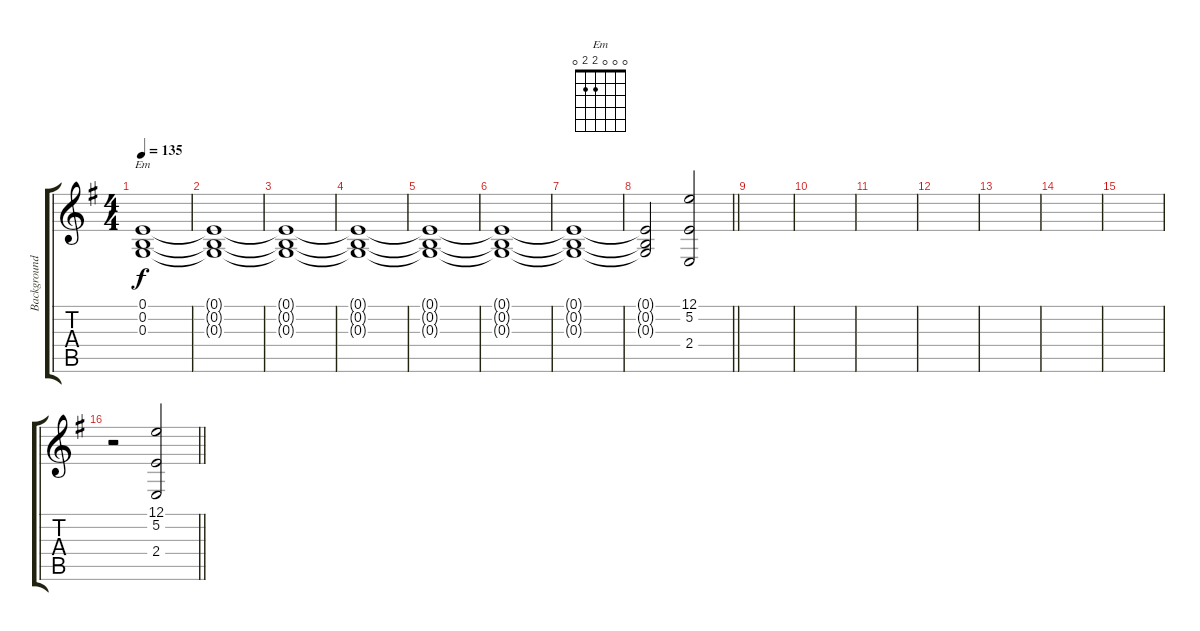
\track ("Background" "Background") {instrument pad2warm}
\staff {score tabs}
\tuning (E4 B3 G3 D3 A2 E2) {hide}
\chord ("Em" 0 0 0 2 2 0)
\ts (4 4)
\tempo 135
\clef g2
\ks eminor
(0.1 0.2 0.3).1{ch "Em" dy f} |
(0.1{t} 0.2{t} 0.3{t}).1 |
(0.1{t} 0.2{t} 0.3{t}).1 |
(0.1{t} 0.2{t} 0.3{t}).1 |
(0.1{t} 0.2{t} 0.3{t}).1 |
(0.1{t} 0.2{t} 0.3{t}).1 |
(0.1{t} 0.2{t} 0.3{t}).1 |
\barLineRight lightlight
(0.1{t} 0.2{t} 0.3{t}).2 (12.1 5.2 2.4).2{volume 16 instrument reversecymbal} |
\section ("" "")
|
|
|
|
|
|
|
\barLineRight lightlight
r.2 (12.1 5.2 2.4).2{volume 16 instrument reversecymbal}
